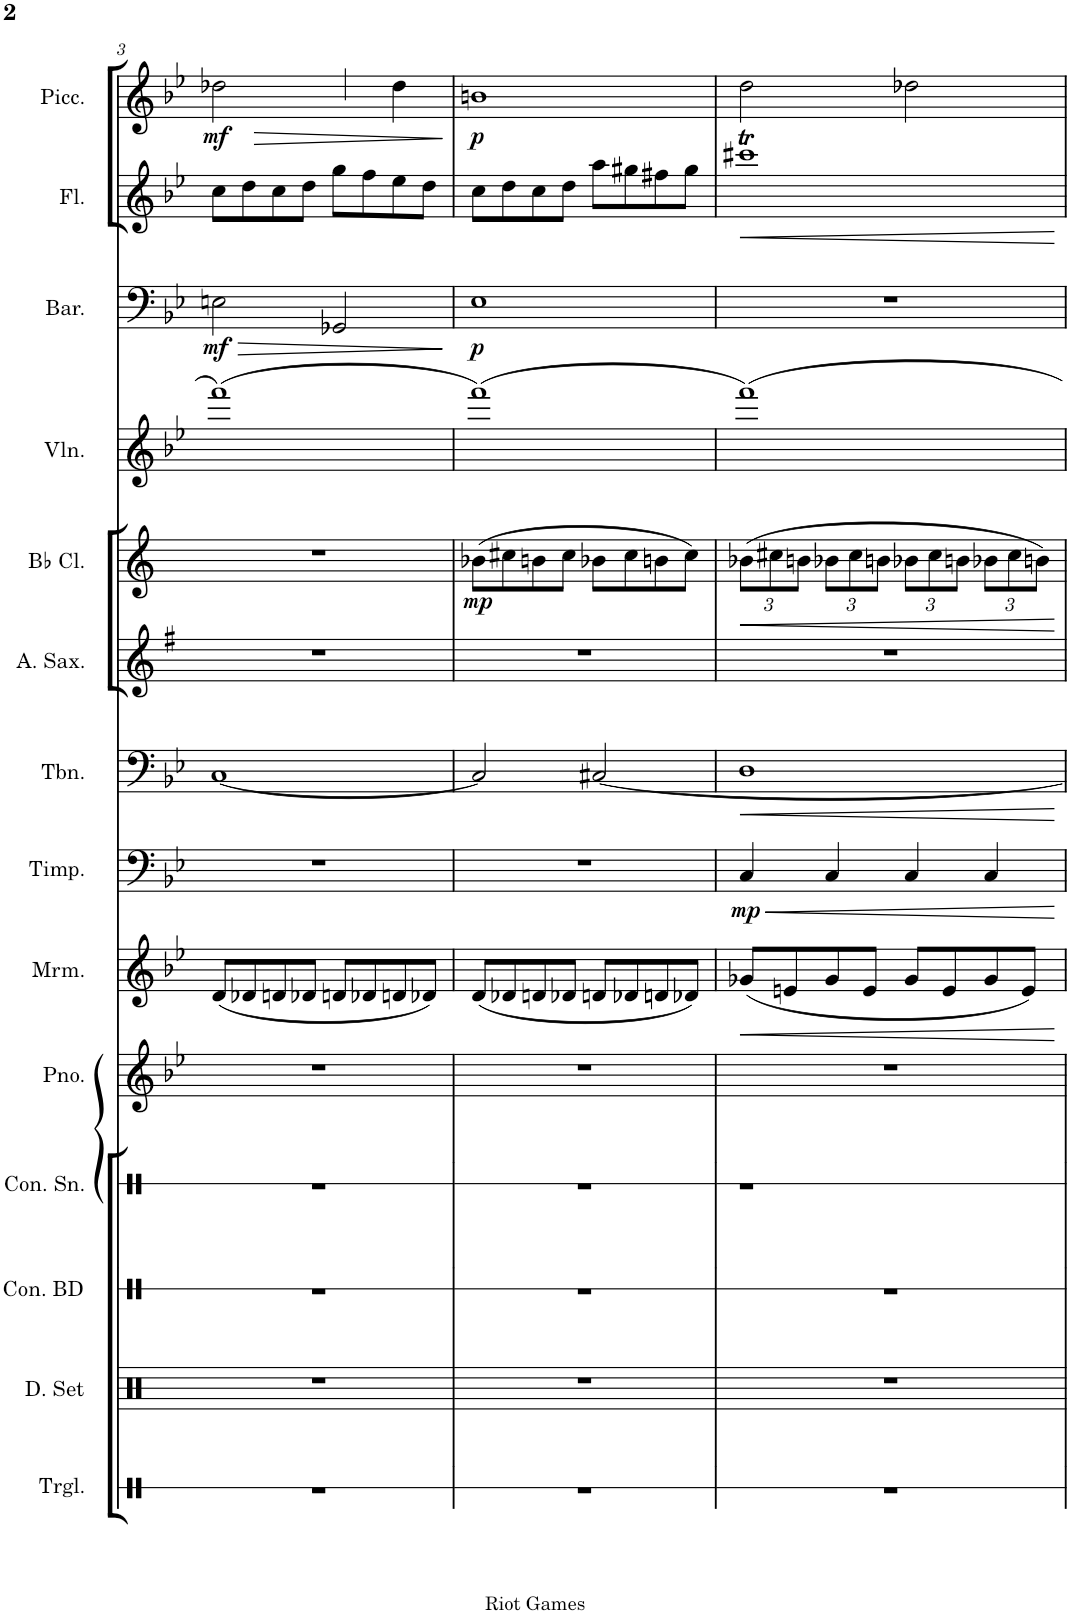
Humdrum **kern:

**kern	**kern	**kern	**kern	**kern	**kern	**dynam	**kern	**dynam	**kern	**dynam	**kern	**kern	**dynam	**kern	**kern	**dynam	**kern	**dynam	**kern	**dynam
*part14	*part13	*part12	*part11	*part10	*part9	*part9	*part8	*part8	*part7	*part7	*part6	*part5	*part5	*part4	*part3	*part3	*part2	*part2	*part1	*part1
*staff14	*staff13	*staff12	*staff11	*staff10	*staff9	*staff9	*staff8	*staff8	*staff7	*staff7	*staff6	*staff5	*staff5	*staff4	*staff3	*staff3	*staff2	*staff2	*staff1	*staff1
*I"Triangle	*I"Drumset	*I"Concert Bass Drum	*I"Concert Snare Drum	*I"Piano	*I"Marimba	*	*I"Timpani	*	*I"Trombone	*	*I"Alto Saxophone	*I"Bb Clarinet	*	*I"Violin	*I"Baritone	*	*I"Flute	*	*I"Piccolo	*
*I'Trgl.	*I'D. Set	*I'Con. BD	*I'Con. Sn.	*I'Pno.	*I'Mrm.	*	*I'Timp.	*	*I'Tbn.	*	*I'A. Sax.	*I'Bb Cl.	*	*I'Vln.	*I'Bar.	*	*I'Fl.	*	*I'Picc.	*
!!LO:PB:g=z
*clefX	*clefX	*clefX	*clefX	*clefG2	*clefG2	*	*clefF4	*	*clefF4	*	*clefG2	*clefG2	*	*clefG2	*clefF4	*	*clefG2	*	*clefG2	*
*	*	*	*	*	*	*	*	*	*	*	*Trd5c9	*Trd1c2	*	*	*	*	*	*	*Trd-7c-12	*
*k[]	*k[]	*k[]	*k[]	*k[b-e-]	*k[b-e-]	*	*k[b-e-]	*	*k[b-e-]	*	*k[f#]	*k[]	*	*k[b-e-]	*k[b-e-]	*	*k[b-e-]	*	*k[b-e-]	*
*M4/4	*M4/4	*M4/4	*M4/4	*M4/4	*M4/4	*	*M4/4	*	*M4/4	*	*M4/4	*M4/4	*	*M4/4	*M4/4	*	*M4/4	*	*M4/4	*
=3	=3	=3	=3	=3	=3	=3	=3	=3	=3	=3	=3	=3	=3	=3	=3	=3	=3	=3	=3	=3
!	!	!	!	!	!	!	!	!	!	!	!	!	!	!	!	!LO:HP:b	!	!	!	!LO:HP:b
!	!	!	!	!	!	!	!	!	!	!	!	!	!	!	!	!LO:DY:n=1:b	!	!	!	!LO:DY:n=1:b
1r	1r	1r	1r	1r	(8d/L	.	1r	.	[1C	.	1r	1r	.	(1fff	2En\	> mf	8cc\L	.	2dd-X\	> mf
.	.	.	.	.	8d-X/	.	.	.	.	.	.	.	.	.	.	.	8dd\	.	.	.
.	.	.	.	.	8dn/	.	.	.	.	.	.	.	.	.	.	.	8cc\	.	.	.
.	.	.	.	.	8d-X/J	.	.	.	.	.	.	.	.	.	.	.	8dd\J	.	.	.
.	.	.	.	.	8dn/L	.	.	.	.	.	.	.	.	.	2GG-X/	.	8gg\L	.	4a/	.
.	.	.	.	.	8d-X/	.	.	.	.	.	.	.	.	.	.	.	8ff\	.	.	.
.	.	.	.	.	8dn/	.	.	.	.	.	.	.	.	.	.	.	8ee-\	.	4dd-\	.
.	.	.	.	.	8d-X/J)	.	.	.	.	.	.	.	.	.	.	.	8dd\J	.	.	.
.	.	.	.	.	.	.	.	.	.	.	.	.	.	.	.	]	.	.	.	]
=4	=4	=4	=4	=4	=4	=4	=4	=4	=4	=4	=4	=4	=4	=4	=4	=4	=4	=4	=4	=4
!	!	!	!	!	!	!	!	!	!	!	!	!	!LO:DY:b	!	!	!LO:DY:b	!	!	!	!LO:DY:b
1r	1r	1r	1r	1r	(8d/L	.	1r	.	2C/]	.	1r	(8b-X\L	mp	(1fff)	1E-	p	8cc\L	.	1bn	p
.	.	.	.	.	8d-X/	.	.	.	.	.	.	8cc#X\	.	.	.	.	8dd\	.	.	.
.	.	.	.	.	8dn/	.	.	.	.	.	.	8bn\	.	.	.	.	8cc\	.	.	.
.	.	.	.	.	8d-X/J	.	.	.	.	.	.	8cc#\J	.	.	.	.	8dd\J	.	.	.
.	.	.	.	.	8dn/L	.	.	.	[2C#X/	.	.	8b-X\L	.	.	.	.	8aa\L	.	.	.
.	.	.	.	.	8d-X/	.	.	.	.	.	.	8cc#\	.	.	.	.	8gg#X\	.	.	.
.	.	.	.	.	8dn/	.	.	.	.	.	.	8bn\	.	.	.	.	8ff#X\	.	.	.
.	.	.	.	.	8d-X/J)	.	.	.	.	.	.	8cc#\J)	.	.	.	.	8gg#\J	.	.	.
=5	=5	=5	=5	=5	=5	=5	=5	=5	=5	=5	=5	=5	=5	=5	=5	=5	=5	=5	=5	=5
!	!	!	!	!	!	!LO:HP:b	!	!LO:HP:b	!	!LO:HP:b	!	!	!	!	!	!	!	!	!	!
*	*	*	*	*	*	*	*	*	*	*	*	*Xbrackettup	*	*	*	*	*	*	*	*
!	!	!	!	!	!	!	!	!LO:DY:n=1:b	!	!	!	!	!LO:HP:b	!	!	!	!	!LO:HP:b	!	!
1r	1r	1r	1r	1r	(8g-X/L	<	4C/	< mp	1D	<	1r	(12b-X\L	<	1fff)	1r	.	1ccc#Xt	<	2dd\	.
.	.	.	.	.	.	.	.	.	.	.	.	12cc#X\	.	.	.	.	.	.	.	.
.	.	.	.	.	8en/	.	.	.	.	.	.	.	.	.	.	.	.	.	.	.
.	.	.	.	.	.	.	.	.	.	.	.	12bn\J	.	.	.	.	.	.	.	.
.	.	.	.	.	8g-/	.	4C/	.	.	.	.	12b-X\L	.	.	.	.	.	.	.	.
.	.	.	.	.	.	.	.	.	.	.	.	12cc#\	.	.	.	.	.	.	.	.
.	.	.	.	.	8e/J	.	.	.	.	.	.	.	.	.	.	.	.	.	.	.
.	.	.	.	.	.	.	.	.	.	.	.	12bn\J	.	.	.	.	.	.	.	.
.	.	.	.	.	8g-/L	.	4C/	.	.	.	.	12b-X\L	.	.	.	.	.	.	2dd-X\	.
.	.	.	.	.	.	.	.	.	.	.	.	12cc#\	.	.	.	.	.	.	.	.
.	.	.	.	.	8e/	.	.	.	.	.	.	.	.	.	.	.	.	.	.	.
.	.	.	.	.	.	.	.	.	.	.	.	12bn\J	.	.	.	.	.	.	.	.
.	.	.	.	.	8g-/	.	4C/	.	.	.	.	12b-X\L	.	.	.	.	.	.	.	.
.	.	.	.	.	.	.	.	.	.	.	.	12cc#\	.	.	.	.	.	.	.	.
.	.	.	.	.	8e/J)	.	.	.	.	.	.	.	.	.	.	.	.	.	.	.
.	.	.	.	.	.	.	.	.	.	.	.	12bn\J)	.	.	.	.	.	.	.	.
.	.	.	.	.	.	[	.	[	.	[	.	.	[	.	.	.	.	[	.	.
=	=	=	=	=	=	=	=	=	=	=	=	=	=	=	=	=	=	=	=	=
*-	*-	*-	*-	*-	*-	*-	*-	*-	*-	*-	*-	*-	*-	*-	*-	*-	*-	*-	*-	*-
